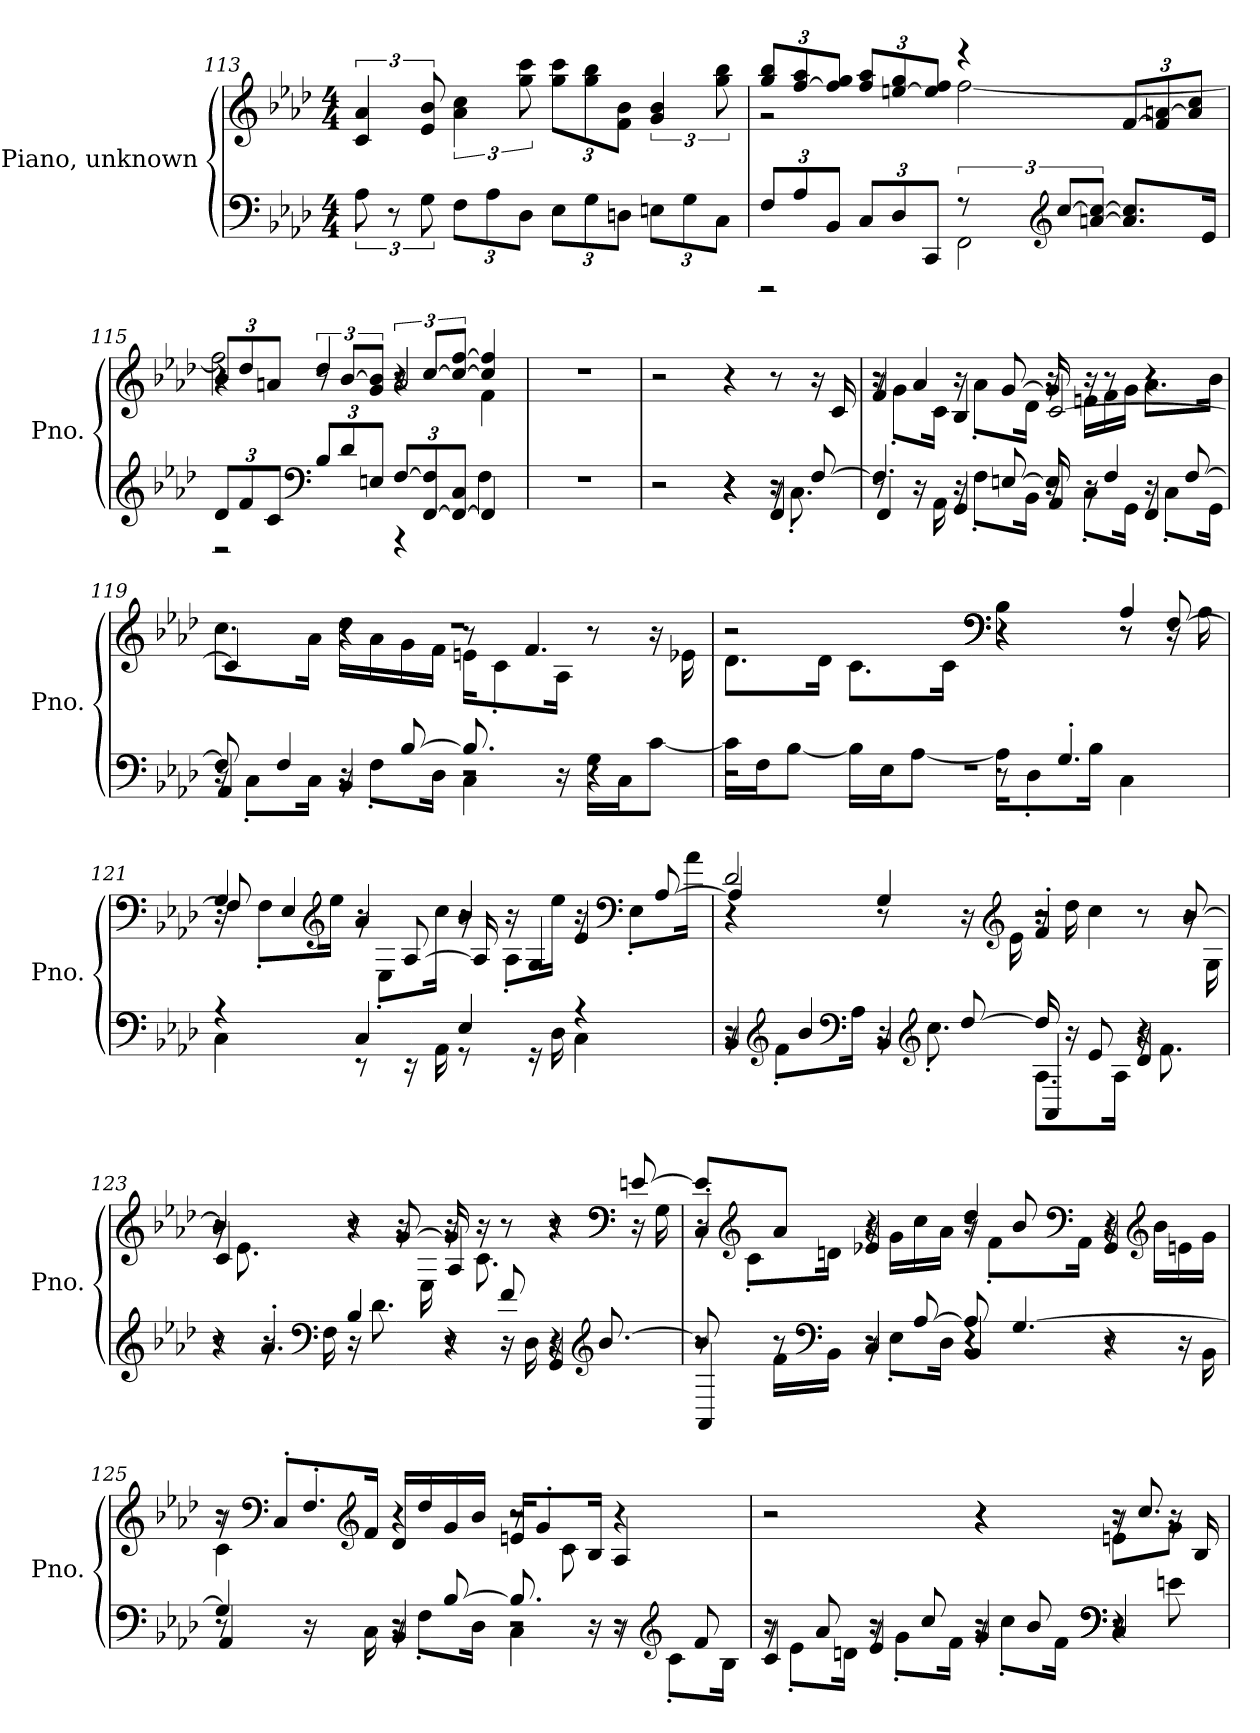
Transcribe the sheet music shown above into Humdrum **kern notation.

**kern	**kern
*part1	*part1
*staff2	*staff1
*I"Piano, unknown	*
*I'Pno.	*
*clefF4	*clefG2
*k[b-e-a-d-]	*k[b-e-a-d-]
*M4/4	*M4/4
=113	=113
12A-\	6c/ 6a-/
12r	.
12G\	12e-/ 12b-/
*Xbrackettup	*
12F\L	6a-\ 6cc\
12A-\	.
12D-\J	12gg\ 12ccc\
*	*Xbrackettup
12E-\L	12gg\ 12ccc\L
12G\	12gg\ 12bb-\
12Dn\J	12f\ 12b-\J
*	*brackettup
12En\L	6g/ 6b-/
12G\	.
12C\J	12gg\ 12bb-\
!!LO:LB:g=z
=114	=114
*^	*
*	*	*Xbrackettup
*	*	*^
12F/L	2r	12gg/ 12bb-/L	2r
12A-/	.	[12ff/ 12aa-/	.
12BB-/J	.	12ff/] 12gg/J	.
12C/L	.	12ff/ 12aa-/L	.
12D-/	.	[12een/ 12gg/	.
12CC/J	.	12ee/] 12ff/J	.
*brackettup	*	*	*
12r	2FF\	4r	[2ff\
*clefG2	*	*	*
[12cc/L	.	.	.
[12an/ 12cc/_J	.	.	.
8.a/] 8.cc/]L	.	[12f/L	.
.	.	12f/] [12an/	.
.	.	12a/] 12cc/J	.
16e-/Jk	.	.	.
*	*	*v	*v
=115	=115	=115
*Xbrackettup	*	*
*	*	*^
*	*	*	*^
12d-/L	2r	12b-/L	2ff\]	4r
12f/	.	12dd-/	.	.
12c/J	.	12an/J	.	.
*clefF4	*	*	*	*
*	*	*brackettup	*	*
12B-/L	.	12r	.	4dd-/
12d-/	.	[12b-/L	.	.
12En/J	.	12g/ 12b-/]J	.	.
[12F/L	4r	12r	4r	2a/
[12FF/ 12F/]	.	[12cc/L	.	.
12FF/_ 12C/J	.	12cc/_ [12ff/J	.	.
4FF/]	4F\	4cc/] 4ff/]	4f\	.
*v	*v	*	*	*
*	*v	*v	*v
=116	=116
1r	1r
!!LO:LB:g=z
=117	=117
*^	*
*	*^	*
2r	2r	2r	2r
4r	4r	4r	4r
8r	16r	4FF/	8r
.	8.C'\	.	.
[8F/	.	.	16r
.	.	.	16c/
=118	=118	=118	=118
*	*	*	*^
*	*	*	*	*^
4.F/]	8r	4FF/	8r	16r	4f/
.	.	.	.	8g'\L	.
.	16r	.	4a-/	.	.
.	16AA-\	.	.	16c\Jk	.
.	16r	4GG/	.	16r	4B-/
.	8F'\L	.	.	8a-'\L	.
[8En/	.	.	[8g/	.	.
.	16BB-\Jk	.	.	16d-\Jk	.
16E/]	16r	4AA-/	16g/]	16r	[2c/
16r	8C'\L	.	16r	16en\LL	.
4F/	.	.	8r	16f\	.
.	16GG\Jk	.	.	16g\JJ	.
.	16r	4FF/	4r	8.a-\L	.
.	8C'\L	.	.	.	.
[8F/	.	.	.	.	.
.	16GG\Jk	.	.	16b-\Jk	.
!!LO:LB:g=z	!!	!!
=119	=119	=119	=119	=119	=119
8F/]	16r	4AA-/	1r	8.cc\L	4c/]
.	8C'\L	.	.	.	.
4F/	.	.	.	.	.
.	16C\Jk	.	.	16a-\Jk	.
.	16r	4BB-/	.	16dd-\LL	4r
.	8F'\L	.	.	16a-\	.
[8B-/	.	.	.	16g\	.
.	16D-\Jk	.	.	16f\JJ	.
8.B-/]	4C\	2r	.	16en\KL	8r
.	.	.	.	8c'\	.
.	.	.	.	.	4.f/
16r	.	.	.	16A-\Jk	.
4r	16G\LL	.	.	8r	.
.	16C\J	.	.	.	.
.	[8c\J	.	.	16r	.
.	.	.	.	16e-X\	.
=120	=120	=120	=120	=120	=120
1r	16c\LL]	2r	2r	8.d-\L	2r
.	16F\J	.	.	.	.
.	[8B-\J	.	.	.	.
.	.	.	.	16d-\Jk	.
.	16B-\LL]	.	.	8.c\L	.
.	16E-\J	.	.	.	.
.	[8A-\J	.	.	.	.
.	.	.	.	16c\Jk	.
*	*	*	*clefF4	*	*
.	16A-\KL]	8r	4r	4B-\	4r
.	8D-'\	.	.	.	.
.	.	4.G'/	.	.	.
.	16B-\Jk	.	.	.	.
.	4C\	.	4A-/	8r	8r
.	.	.	.	16r	[8F/
.	.	.	.	16A-\	.
*	*v	*v	*	*	*
!!LO:LB:g=z	!!	!!
=121	=121	=121	=121	=121
4r	4C\	4G/	16r	8F/]
.	.	.	8F'\L	.
.	.	.	.	4E-/
*	*	*clefG2	*	*
.	.	.	16ee-\Jk	.
4C/	8r	4a-/	16r	.
.	.	.	8E-'\L	.
.	16r	.	.	[8A-/
.	16AA-\	.	16cc\Jk	.
4E-/	8r	4b-/	16r	16A-/]
.	.	.	8A-'\L	16r
.	16r	.	.	4G/
.	16D-\	.	16ee-\Jk	.
4r	4C\	4e-/	16r	.
*	*	*clefF4	*	*
.	.	.	8E-'\L	.
.	.	.	.	[8A-/
.	.	.	16a-\Jk	.
!!LO:LB:g=z	!!	!!
=122	=122	=122	=122	=122
*	*^	*	*	*
8r	16r	4BB-/	2d-/	4r	4A-/]
*clefG2	*	*	*	*	*
.	8f'\L	.	.	.	.
4b-/	.	.	.	.	.
*clefF4	*	*	*	*	*
.	16A-\Jk	.	.	.	.
.	16r	4BB-/	.	8r	4G/
*clefG2	*	*	*	*	*
.	8.cc'\	.	.	.	.
[8dd-/	.	.	.	16r	.
*	*	*	*clefG2	*	*
.	.	.	.	16e-\	.
16dd-/]	8.A-\L	4AA-/	4f'/	16r	2r
16r	.	.	.	16dd-\	.
8e-/	.	.	.	4cc\	.
.	16A-\Jk	.	.	.	.
4d-/	16r	4r	8r	.	.
.	8.f\	.	.	.	.
.	.	.	[8b-/	16r	.
.	.	.	.	16G\	.
!!LO:PB:g=z	!!	!!
=123	=123	=123	=123	=123	=123
4r	8r	8r	4b-/]	16r	4c/
.	.	.	.	8.e-\	.
.	16r	4.a-'/	.	.	.
*clefF4	*	*	*	*	*
.	16F\	.	.	.	.
4B-/	16r	.	8r	8r	4r
.	8.d-\	.	.	.	.
.	.	.	[8g/	16r	.
.	.	.	.	16E-\	.
4r	8r	8r	16g/]	16r	4A-/
.	.	.	16r	8.c\	.
.	16r	8f/	8r	.	.
.	16D-\	.	.	.	.
16r	4r	4GG/	8r	8r	4r
*clefG2	*	*	*	*	*
[8.b-/	.	.	.	.	.
*	*	*	*clefF4	*	*
.	.	.	[8en/	16r	.
.	.	.	.	16G\	.
!!LO:LB:g=z	!!	!!
=124	=124	=124	=124	=124	=124
8b-/]	8r	4AA-/	8e/L]	16r	4C'/
*	*	*	*clefG2	*	*
.	.	.	.	8c'\L	.
8r	16f\LL	.	8a-/J	.	.
*clefF4	*	*	*	*	*
.	16BB-\JJ	.	.	16dn\Jk	.
8r	16r	4C/	4e-X/	16r	4r
.	8E-'\L	.	.	16g\LL	.
[8A-/	.	.	.	16cc\	.
.	16D-\Jk	.	.	16a-\JJ	.
8A-/]	4r	4BB-/	4dd-/	16r	8r
.	.	.	.	8f'\L	.
[4.G/	.	.	.	.	8b-/
*	*	*	*clefF4	*	*
.	.	.	.	16AA-\Jk	.
.	8r	4r	4GG/	16r	4r
*	*	*	*clefG2	*	*
.	.	.	.	16b-\LL	.
.	16r	.	.	16en\	.
.	16BB-\	.	.	16g\JJ	.
!!LO:LB:g=z	!!	!!
=125	=125	=125	=125	=125	=125
4G/]	8r	4AA-/	16r	4c\	8r
*	*	*	*clefF4	*	*
.	.	.	8C'/L	.	.
.	16r	.	.	.	4.F'/
*	*	*	*clefG2	*	*
.	16C\	.	16f/Jk	.	.
8r	16r	4BB-/	16d-/LL	4r	.
.	8F'\L	.	16dd-/	.	.
[8B-/	.	.	16g/	.	.
.	16D-\Jk	.	16b-/JJ	.	.
8.B-/]	4C\	2r	16en/KL	8r	2r
.	.	.	8g'/	.	.
.	.	.	.	8c\	.
16r	.	.	16B-/Jk	.	.
8r	16r	.	4A-/	4r	.
*clefG2	*	*	*	*	*
.	8c'\L	.	.	.	.
8f/	.	.	.	.	.
.	16B-\Jk	.	.	.	.
=126	=126	=126	=126	=126	=126
8r	16r	4c/	2r	2r	2r
.	8e-'\L	.	.	.	.
8a-/	.	.	.	.	.
.	16dn\Jk	.	.	.	.
8r	16r	4e-/	.	.	.
.	8g'\L	.	.	.	.
8cc/	.	.	.	.	.
.	16f\Jk	.	.	.	.
8r	16r	4g/	4r	4r	4r
.	8cc'\L	.	.	.	.
8b-/	.	.	.	.	.
.	16f\Jk	.	.	.	.
*clefF4	*	*	*	*	*
4r	8r	4C/	16r	8en\L	8r
.	.	.	8.cc/	.	.
.	8en\	.	.	8g\J	16r
.	.	.	.	.	16B-/
*v	*v	*v	*	*	*
*	*v	*v	*v
=	=
*-	*-
